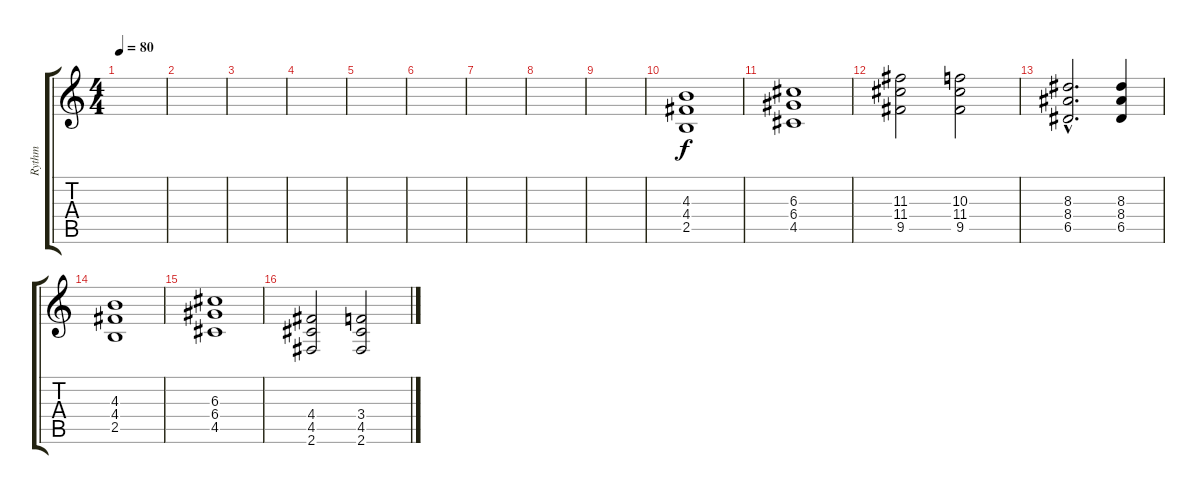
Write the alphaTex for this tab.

\track ("Rythm" "Rythm") {instrument distortionguitar}
\staff {score tabs}
\tuning (E4 B3 G3 D3 A2 E2) {hide}
\ts (4 4)
\tempo 80
\clef g2
\ks c
|
|
|
|
|
|
|
|
|
(4.3 4.4 2.5).1 |
(6.3 6.4 4.5).1 |
(11.3 11.4 9.5).2 (10.3 11.4 9.5).2 |
(8.3{hac} 8.4{hac} 6.5{hac}).2{d} (8.3 8.4 6.5).4 |
(4.3 4.4 2.5).1 |
(6.3 6.4 4.5).1 |
(4.4 4.5 2.6).2 (3.4 4.5 2.6).2
